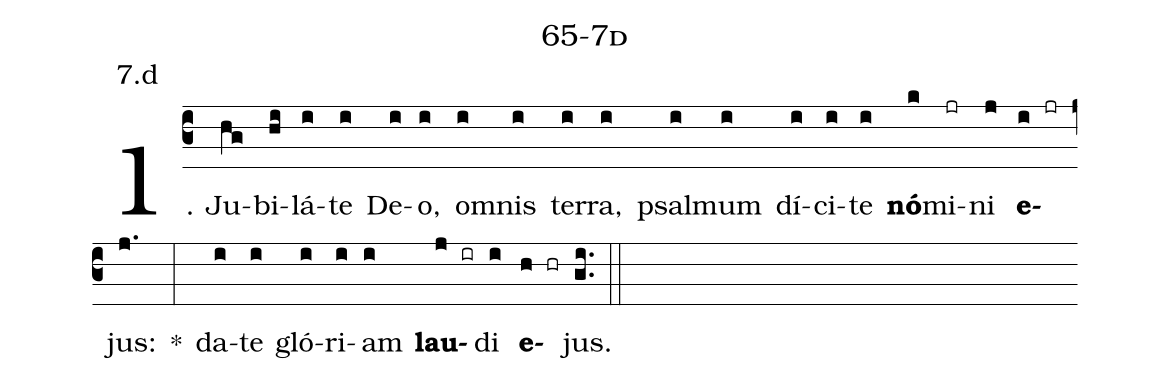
name: 65-7d;
annotation: 7.d;
%%
(c3)1. Ju(hg)bi(hi)lá(i)te(i) De(i)o,(i) om(i)nis(i) ter(i)ra,(i) psal(i)mum(i) dí(i)ci(i)te(i) <b>nó</b>(k)mi(jr)ni(j) <b>e</b>(i jr)jus:(j.) *(:) da(i)te(i) gló(i)ri(i)am(i) <b>lau</b>(j ir)di(i) <b>e</b>(h hr)jus.(gi..) (::)
